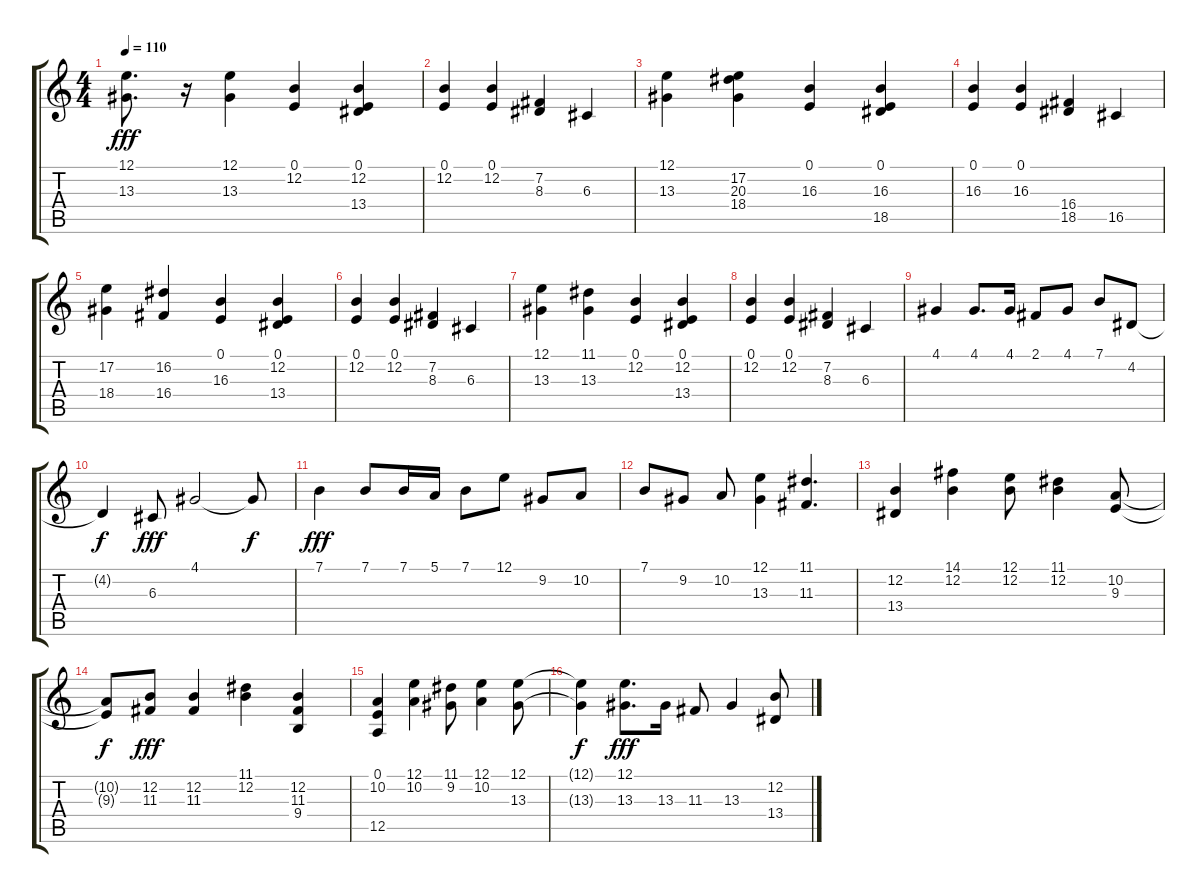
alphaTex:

\track "" {instrument acousticgrandpiano}
\staff {score tabs}
\tuning (E4 B3 G3 D3 A2 E2) {hide}
\ts (4 4)
\tempo 110
\clef g2
\ks c
(12.1 13.3).8{d dy fff} r.16 (12.1 13.3).4 (0.1 12.2).4 (0.1 12.2 13.4).4 |
(0.1 12.2).4 (0.1 12.2).4 (7.2 8.3).4 6.3.4 |
(12.1 13.3).4 (17.2 20.3 18.4).4 (0.1 16.3).4 (0.1 16.3 18.5).4 |
(0.1 16.3).4 (0.1 16.3).4 (16.4 18.5).4 16.5.4 |
(17.2 18.4).4 (16.2 16.4).4 (0.1 16.3).4 (0.1 12.2 13.4).4 |
(0.1 12.2).4 (0.1 12.2).4 (7.2 8.3).4 6.3.4 |
(12.1 13.3).4 (11.1 13.3).4 (0.1 12.2).4 (0.1 12.2 13.4).4 |
(0.1 12.2).4 (0.1 12.2).4 (7.2 8.3).4 6.3.4 |
4.1.4 4.1.8{d} 4.1.16 2.1.8 4.1.8 7.1.8 4.2.8 |
4.2{t}.4{dy f} 6.3.8{dy fff} 4.1.2 4.1{t}.8{dy f} |
7.1.4{dy fff} 7.1.8 7.1.16 5.1.16 7.1.8 12.1.8 9.2.8 10.2.8 |
7.1.8 9.2.8 10.2.8 (12.1 13.3).4 (11.1 11.3).4{d} |
(12.2 13.4).4 (14.1 12.2).4 (12.1 12.2).8 (11.1 12.2).4 (10.2 9.3).8 |
(10.2{t} 9.3{t}).8{dy f} (12.2 11.3).8{dy fff} (12.2 11.3).4 (11.1 12.2).4 (12.2 11.3 9.4).4 |
(0.1 10.2 12.5).4 (12.1 10.2).4 (11.1 9.2).8 (12.1 10.2).4 (12.1 13.3).8 |
(12.1{t} 13.3{t}).4{dy f} (12.1 13.3).8{d dy fff} 13.3.16 11.3.8 13.3.4 (12.2 13.4).8
